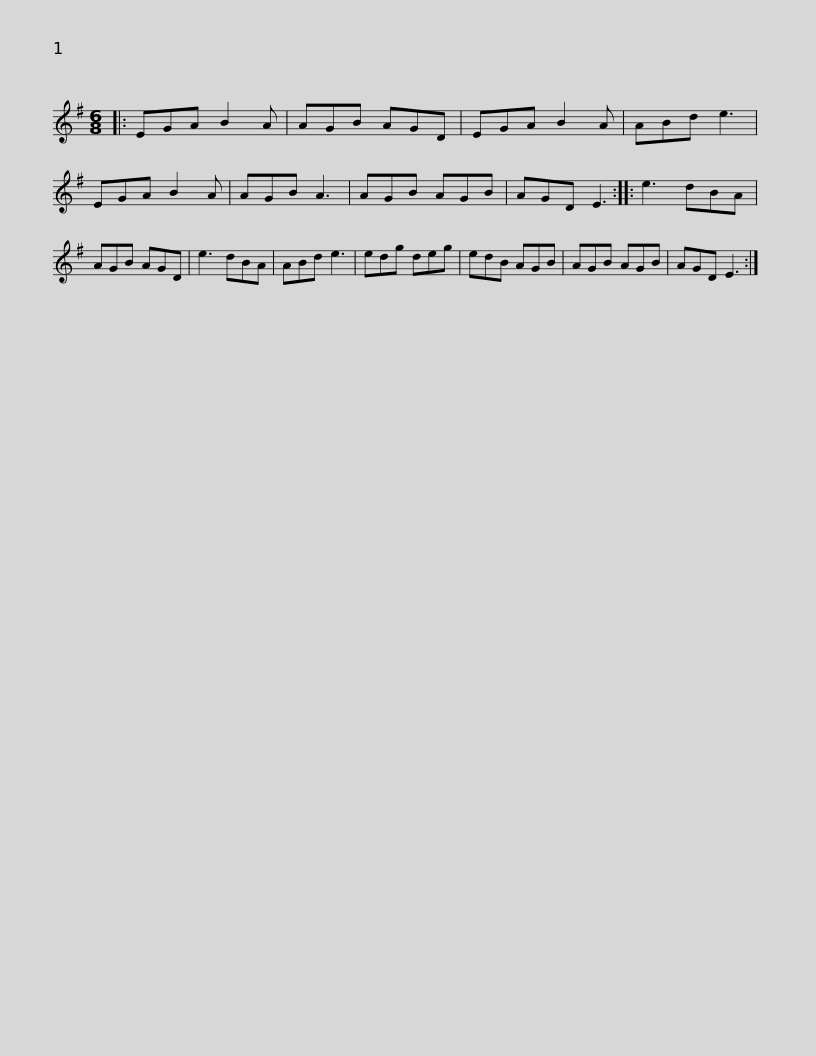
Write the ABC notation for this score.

X:1
L:1/8
M:6/8
I:linebreak $
K:Emin
V:1 treble
V:1
|: EGA B2 A | AGB AGD | EGA B2 A | ABd e3 | EGA B2 A | %5
 AGB A3 | AGB AGB | AGD E3 ::$ e3 dBA | AGB AGD | %10
 e3 dBA | ABd e3 | edg deg | edB AGB | AGB AGB | %15
 AGD E3 :| %16
